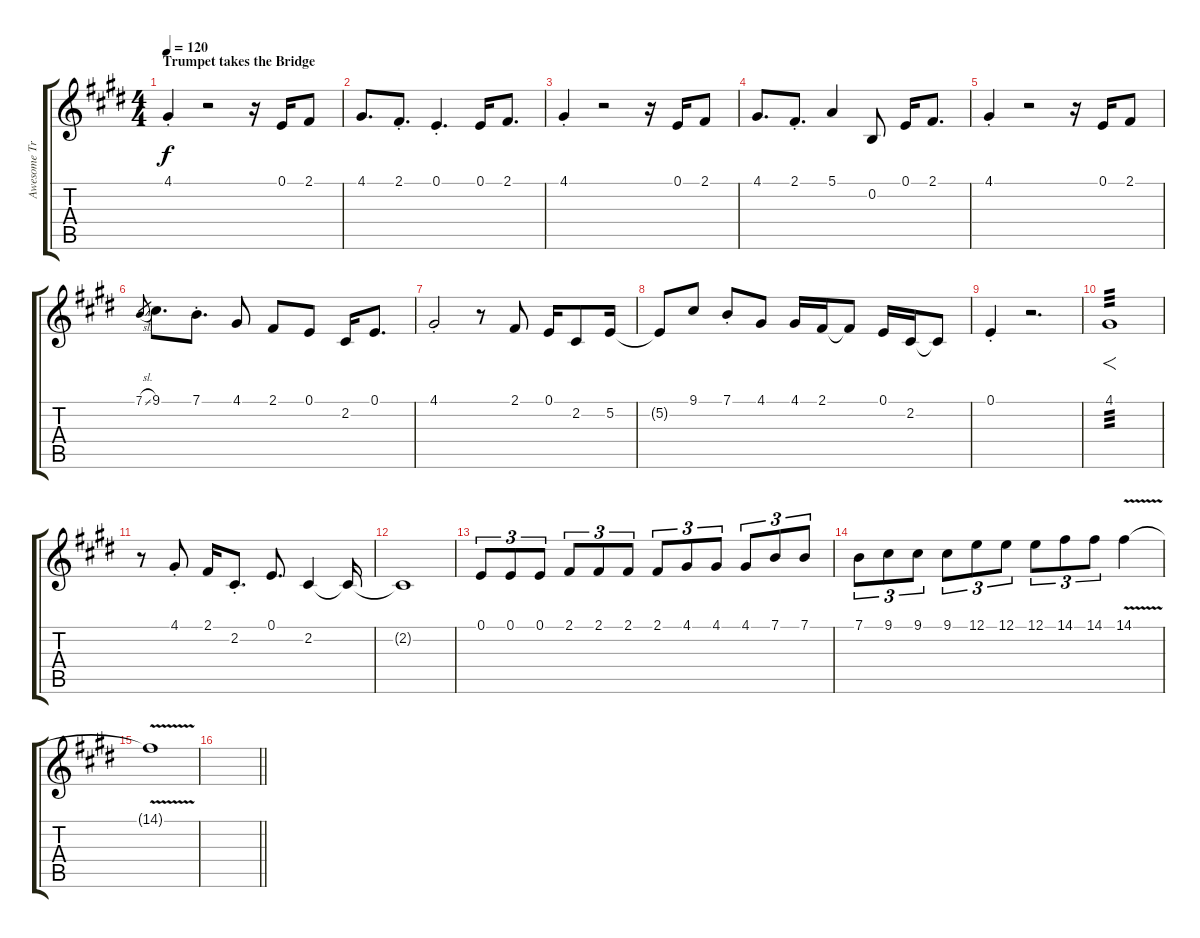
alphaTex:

\track ("Awesome Trumpet" "Awesome Tr") {instrument trumpet}
\staff {score tabs}
\tuning (E4 B3 G3 D3 A2 E2) {hide}
\ts (4 4)
\section ("" "Trumpet takes the Bridge ")
\tempo 120
\clef g2
\ks e
4.1{st}.4{dy f} r.2 r.16 0.1.16 2.1.8 |
4.1.8{d} 2.1{st}.8{d} 0.1{st}.4{d} 0.1.16 2.1.8{d} |
4.1{st}.4 r.2 r.16 0.1.16 2.1.8 |
4.1.8{d} 2.1{st}.8{d} 5.1.4 0.2.8 0.1.16 2.1.8{d} |
4.1{st}.4 r.2 r.16 0.1.16 2.1.8 |
7.1{sl}.8{gr} 9.1.8{d} 7.1{st}.8{d} 4.1.8 2.1.8 0.1.8 2.2.16 0.1.8{d} |
4.1{st}.2 r.8 2.1.8 0.1.16 2.2.8 5.2.16 |
5.2{t}.8 9.1.8 7.1{st}.8 4.1.8 4.1.16 2.1.16 2.1{t}.8 0.1.16 2.2.16 2.2{t}.8 |
0.1{st}.4 r.2{d} |
4.1.1{f tp 3} |
r.8 4.1{st}.8 2.1.16 2.2{st}.8{d} 0.1.8{d} 2.2.4 2.2{t}.16 |
2.2{t}.1 |
0.1.8{tu (3 2)} 0.1.8{tu (3 2)} 0.1.8{tu (3 2)} 2.1.8{tu (3 2)} 2.1.8{tu (3 2)} 2.1.8{tu (3 2)} 2.1.8{tu (3 2)} 4.1.8{tu (3 2)} 4.1.8{tu (3 2)} 4.1.8{tu (3 2)} 7.1.8{tu (3 2)} 7.1.8{tu (3 2)} |
7.1.8{tu (3 2)} 9.1.8{tu (3 2)} 9.1.8{tu (3 2)} 9.1.8{tu (3 2)} 12.1.8{tu (3 2)} 12.1.8{tu (3 2)} 12.1.8{tu (3 2)} 14.1.8{tu (3 2)} 14.1.8{tu (3 2)} 14.1{v}.4 |
14.1{t}.1 |
\barLineRight lightlight
